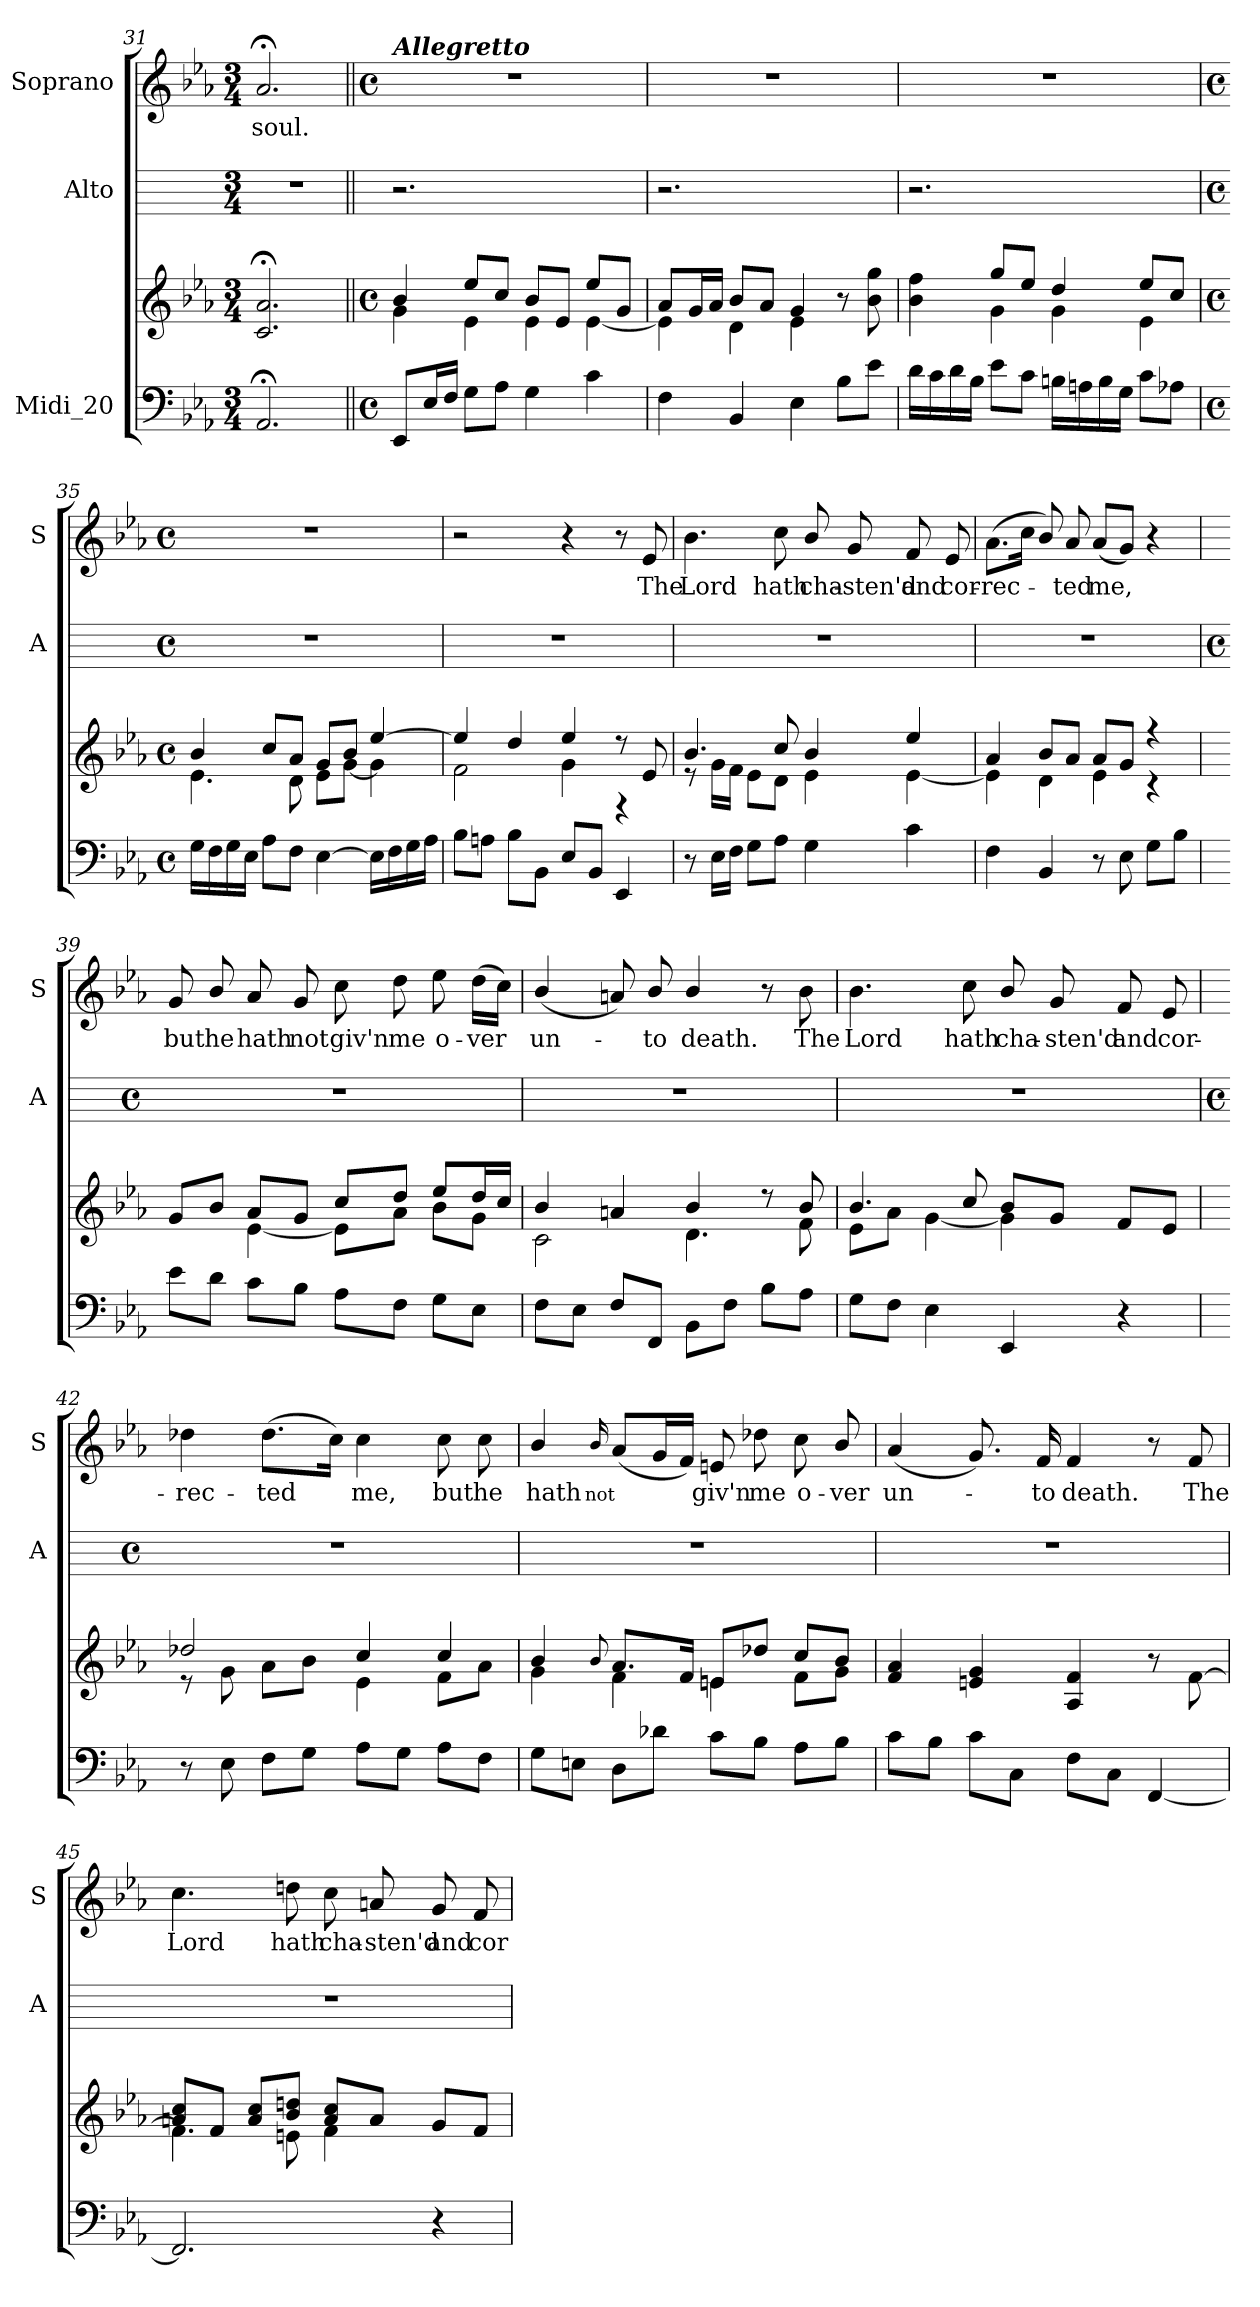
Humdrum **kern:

**kern	**kern	**kern	**kern	**text
*part3	*part3	*part2	*part1	*part1
*staff4	*staff3	*staff2	*staff1	*staff1
*I"Midi_20	*	*I"Alto	*I"Soprano	*
*	*	*I'A	*I'S	*
*clefF4	*clefG2	*	*clefG2	*
*k[b-e-a-]	*k[b-e-a-]	*	*k[b-e-a-]	*
*E-:	*E-:	*	*E-:	*
*M3/4	*M3/4	*M3/4	*M3/4	*
=31	=31	=31	=31	=31
*	*^	*	*	*
!	!	!LO:N:vis=1	!	!	!LO:LY:b
2.AA-;<	2.c/;< 2.a-/;<	2.ryy	2.r	2.a-;<	soul.
=32||	=32||	=32||	=32||	=32||	=32||
*M4/4	*M4/4	*	*	*M4/4	*
*met(c)	*met(c)	*	*	*met(c)	*
!	!	!	!	!LO:TX:a:Bi:t=Allegretto	!
8EE-L	4b-/	4g\	2.r	1r	.
16E-L	.	.	.	.	.
16FJJ	.	.	.	.	.
8GL	8ee-/L	4e-\	.	.	.
8A-J	8cc/J	.	.	.	.
4G	8b-/L	4e-\	.	.	.
.	8e-/J	.	.	.	.
4c	8ee-/L	[4e-\	4ryy	.	.
.	8g/J	.	.	.	.
=33	=33	=33	=33	=33	=33
4F	8a-/L	4e-\]	2.r	1r	.
.	16g/L	.	.	.	.
.	16a-/JJ	.	.	.	.
4BB-	8b-/L	4d\	.	.	.
.	8a-/J	.	.	.	.
4E-	4g/	4e-\	.	.	.
8B-L	8r	4ryy	4ryy	.	.
8e-J	8b-\ 8gg\	.	.	.	.
=34	=34	=34	=34	=34	=34
16dLL	4b-\ 4ff\	4ryy	2.r	1r	.
16c	.	.	.	.	.
16d	.	.	.	.	.
16B-JJ	.	.	.	.	.
8e-L	8gg/L	4g\	.	.	.
8cJ	8ee-/J	.	.	.	.
16BnLL	4dd/	4g\	.	.	.
16A	.	.	.	.	.
16B	.	.	.	.	.
16GJJ	.	.	.	.	.
8cL	8ee-/L	4e-\	4ryy	.	.
8A-XJ	8cc/J	.	.	.	.
!!LO:LB:g=z
=35	=35	=35	=35	=35	=35
*M4/4	*M4/4	*	*M4/4	*M4/4	*
*met(c)	*met(c)	*	*met(c)	*met(c)	*
16GLL	4b-/	4.e-\	1r	1r	.
16F	.	.	.	.	.
16G	.	.	.	.	.
16E-JJ	.	.	.	.	.
8A-L	8cc/L	.	.	.	.
8FJ	8a-/J	8d\	.	.	.
[4E-	8g/L	8e-\L	.	.	.
.	8b-/J	[8g\J	.	.	.
16E-LL]	[4ee-/	4g\]	.	.	.
16F	.	.	.	.	.
16G	.	.	.	.	.
16A-JJ	.	.	.	.	.
=36	=36	=36	=36	=36	=36
8B-L	4ee-/]	2f\	1r	2r	.
8AnJ	.	.	.	.	.
8B-L	4dd/	.	.	.	.
8BB-J	.	.	.	.	.
8E-L	4ee-/	4g\	.	4r	.
8BB-J	.	.	.	.	.
4EE-	8r	4r	.	8r	.
!	!	!	!	!	!LO:LY:b
.	8e-/	.	.	8e-	The
=37	=37	=37	=37	=37	=37
!	!	!	!	!	!LO:LY:b
8r	4.b-/	8r	1r	4.b-	Lord
16E-LL	.	16g\LL	.	.	.
16FJJ	.	16f\JJ	.	.	.
8GL	.	8e-\L	.	.	.
!	!	!	!	!	!LO:LY:b
8A-J	8cc/	8d\J	.	8cc	hath
!	!	!	!	!	!LO:LY:b
4G	4b-/	4e-\	.	8b-/	cha-
!	!	!	!	!	!LO:LY:b
.	.	.	.	8g	-sten'd
!	!	!	!	!	!LO:LY:b
4c	4ee-/	[4e-\	.	8f	and
!	!	!	!	!	!LO:LY:b
.	.	.	.	8e-	cor-
=38	=38	=38	=38	=38	=38
!	!	!	!	!	!LO:LY:b
4F	4a-/	4e-\]	1r	(>8.a-L	-rec-
.	.	.	.	16ccJ	.
4BB-	8b-/L	4d\	.	8b-/)	.
!	!	!	!	!	!LO:LY:b
.	8a-/J	.	.	8a-	ted
!	!	!	!	!	!LO:LY:b
8r	8a-/L	4e-\	.	(<8a-L	me,
8E-	8g/J	.	.	8gJ)	.
8GL	4r	4r	.	4r	.
8B-J	.	.	.	.	.
!!LO:LB:g=z
=39	=39	=39	=39	=39	=39
*	*	*	*M4/4	*	*
*	*	*	*met(c)	*	*
!	!	!	!	!	!LO:LY:b
8e-L	8g/L	4ryy	1r	8g	but
!	!	!	!	!	!LO:LY:b
8dJ	8b-/J	.	.	8b-/	he
!	!	!	!	!	!LO:LY:b
8cL	8a-/L	[4e-\	.	8a-	hath
!	!	!	!	!	!LO:LY:b
8B-J	8g/J	.	.	8g	not
!	!	!	!	!	!LO:LY:b
8A-L	8cc/L	8e-\L]	.	8cc	giv'n
!	!	!	!	!	!LO:LY:b
8FJ	8dd/J	8a-\J	.	8dd	me
!	!	!	!	!	!LO:LY:b
8GL	8ee-/L	8b-\L	.	8ee-	o-
!	!	!	!	!	!LO:LY:b
8E-J	16dd/L	8g\J	.	(>16ddLL	-ver
.	16cc/JJ	.	.	16ccJJ)	.
=40	=40	=40	=40	=40	=40
!	!	!	!	!	!LO:LY:b
8FL	4b-/	2c\	1r	(<4b-/	un-
8E-J	.	.	.	.	.
8FL	4an/	.	.	8an)	.
!	!	!	!	!	!LO:LY:b
8FFJ	.	.	.	8b-/	to
!	!	!	!	!	!LO:LY:b
8BB-L	4b-/	4.d\	.	4b-/	death.
8FJ	.	.	.	.	.
8B-L	8r	.	.	8r	.
!	!	!	!	!	!LO:LY:b
8A-J	8b-/	8f\	.	8b-	The
=41	=41	=41	=41	=41	=41
!	!	!	!	!	!LO:LY:b
8GL	4.b-/	8e-\L	1r	4.b-	Lord
8FJ	.	8a-\J	.	.	.
4E-	.	[4g\	.	.	.
!	!	!	!	!	!LO:LY:b
.	8cc/	.	.	8cc	hath
!	!	!	!	!	!LO:LY:b
4EE-	8b-/L	4g\]	.	8b-/	cha-
!	!	!	!	!	!LO:LY:b
.	8g/J	.	.	8g	-sten'd
!	!	!	!	!	!LO:LY:b
4r	8f/L	4ryy	.	8f	and
!	!	!	!	!	!LO:LY:b
.	8e-/J	.	.	8e-	cor-
!!LO:LB:g=z
=42	=42	=42	=42	=42	=42
*	*	*	*M4/4	*	*
*	*	*	*met(c)	*	*
!	!	!	!	!	!LO:LY:b
8r	2dd-X/	8r	1r	4dd-X	-rec-
8E-	.	8g\	.	.	.
!	!	!	!	!	!LO:LY:b
8FL	.	8a-\L	.	(>8.dd-L	-ted
8GJ	.	8b-\J	.	.	.
.	.	.	.	16ccJ)	.
!	!	!	!	!	!LO:LY:b
8A-L	4cc/	4e-\	.	4cc	me,
8GJ	.	.	.	.	.
!	!	!	!	!	!LO:LY:b
8A-L	4cc/	8f\L	.	8cc	but
!	!	!	!	!	!LO:LY:b
8FJ	.	8a-\J	.	8cc	he
=43	=43	=43	=43	=43	=43
!	!	!	!	!	!LO:LY:b
8GL	4b-/	4g\	1r	4b-/	hath
8EnJ	.	.	.	.	.
!	!	!	!	!	!LO:LY:b
.	8qqb-/	.	.	16qqb-/	not
8DL	8.a-/L	4f\	.	(<8a-L	.
8d-XJ	.	.	.	16gL	.
.	16f/J	.	.	16fJJ)	.
!	!	!	!	!	!LO:LY:b
8cL	8en/L	4en\	.	8en	giv'n
!	!	!	!	!	!LO:LY:b
8B-J	8dd-X/J	.	.	8dd-X	me
!	!	!	!	!	!LO:LY:b
8A-L	8cc/L	8f\L	.	8cc	o-
!	!	!	!	!	!LO:LY:b
8B-J	8b-/J	8g\J	.	8b-/	-ver
=44	=44	=44	=44	=44	=44
!	!	!	!	!	!LO:LY:b
8cL	4f/ 4a-/	2ryy	1r	(<4a-	un-
8B-J	.	.	.	.	.
8cL	4en/ 4g/	.	.	8.g)	.
8CJ	.	.	.	.	.
!	!	!	!	!	!LO:LY:b
.	.	.	.	16f	to
!	!	!	!	!	!LO:LY:b
8FL	4A-/ 4f/	4ryy	.	4f	death.
8CJ	.	.	.	.	.
[4FF	4ryy	8r	.	8r	.
!	!	!	!	!	!LO:LY:b
.	.	[8f\	.	8f	The
=45	=45	=45	=45	=45	=45
!	!	!	!	!	!LO:LY:b
2.FF]	8an/ 8cc/L	4.f\]	1r	4.cc	Lord
.	8f/J	.	.	.	.
.	8a/ 8cc/L	.	.	.	.
!	!	!	!	!	!LO:LY:b
.	8b-/ 8ddn/J	8en\	.	8ddn	hath
!	!	!	!	!	!LO:LY:b
.	8a/ 8cc/L	4f\	.	8cc	cha-
!	!	!	!	!	!LO:LY:b
.	8a/J	.	.	8an	-sten'd
!	!	!	!	!	!LO:LY:b
4r	8g/L	4ryy	.	8g	and
!	!	!	!	!	!LO:LY:b
.	8f/J	.	.	8f	cor-
*	*v	*v	*	*	*
=	=	=	=	=
*-	*-	*-	*-	*-
